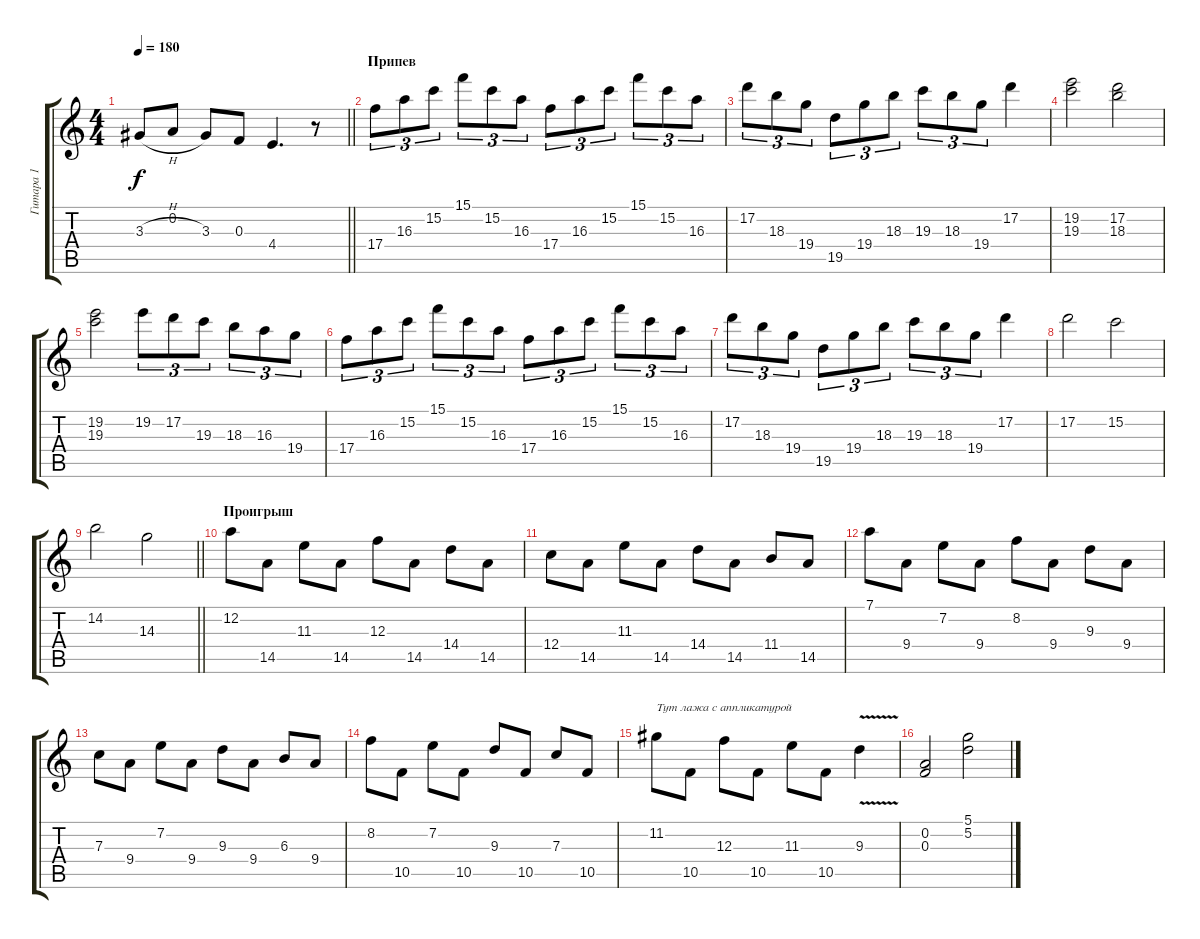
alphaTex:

\track ("Гитара 1" "Гитара 1") {instrument distortionguitar}
\staff {score tabs}
\tuning (D4 A3 F3 C3 G2 D2) {hide}
\ts (4 4)
\tempo 180
\clef g2
\barLineRight lightlight
\ks c
3.3{h}.8{dy f} 0.2.8 3.3.8 0.3.8 4.4.4{d} r.8 |
\section ("" "Припев")
17.4.8{tu (3 2)} 16.3.8{tu (3 2)} 15.2.8{tu (3 2)} 15.1.8{tu (3 2)} 15.2.8{tu (3 2)} 16.3.8{tu (3 2)} 17.4.8{tu (3 2)} 16.3.8{tu (3 2)} 15.2.8{tu (3 2)} 15.1.8{tu (3 2)} 15.2.8{tu (3 2)} 16.3.8{tu (3 2)} |
17.2.8{tu (3 2)} 18.3.8{tu (3 2)} 19.4.8{tu (3 2)} 19.5.8{tu (3 2)} 19.4.8{tu (3 2)} 18.3.8{tu (3 2)} 19.3.8{tu (3 2)} 18.3.8{tu (3 2)} 19.4.8{tu (3 2)} 17.2.4 |
(19.2 19.3).2 (17.2 18.3).2 |
(19.2 19.3).2 19.2.8{tu (3 2)} 17.2.8{tu (3 2)} 19.3.8{tu (3 2)} 18.3.8{tu (3 2)} 16.3.8{tu (3 2)} 19.4.8{tu (3 2)} |
17.4.8{tu (3 2)} 16.3.8{tu (3 2)} 15.2.8{tu (3 2)} 15.1.8{tu (3 2)} 15.2.8{tu (3 2)} 16.3.8{tu (3 2)} 17.4.8{tu (3 2)} 16.3.8{tu (3 2)} 15.2.8{tu (3 2)} 15.1.8{tu (3 2)} 15.2.8{tu (3 2)} 16.3.8{tu (3 2)} |
17.2.8{tu (3 2)} 18.3.8{tu (3 2)} 19.4.8{tu (3 2)} 19.5.8{tu (3 2)} 19.4.8{tu (3 2)} 18.3.8{tu (3 2)} 19.3.8{tu (3 2)} 18.3.8{tu (3 2)} 19.4.8{tu (3 2)} 17.2.4 |
17.2.2 15.2.2 |
\barLineRight lightlight
14.2.2 14.3.2 |
\section ("" "Проигрыш")
12.2.8 14.5.8 11.3.8 14.5.8 12.3.8 14.5.8 14.4.8 14.5.8 |
12.4.8 14.5.8 11.3.8 14.5.8 14.4.8 14.5.8 11.4.8 14.5.8 |
7.1.8 9.4.8 7.2.8 9.4.8 8.2.8 9.4.8 9.3.8 9.4.8 |
7.3.8 9.4.8 7.2.8 9.4.8 9.3.8 9.4.8 6.3.8 9.4.8 |
8.2.8 10.5.8 7.2.8 10.5.8 9.3.8 10.5.8 7.3.8 10.5.8 |
11.2.8{txt "Тут лажа с аппликатурой"} 10.5.8 12.3.8 10.5.8 11.3.8 10.5.8 9.3{v}.4 |
(0.2 0.3).2 (5.1 5.2).2
